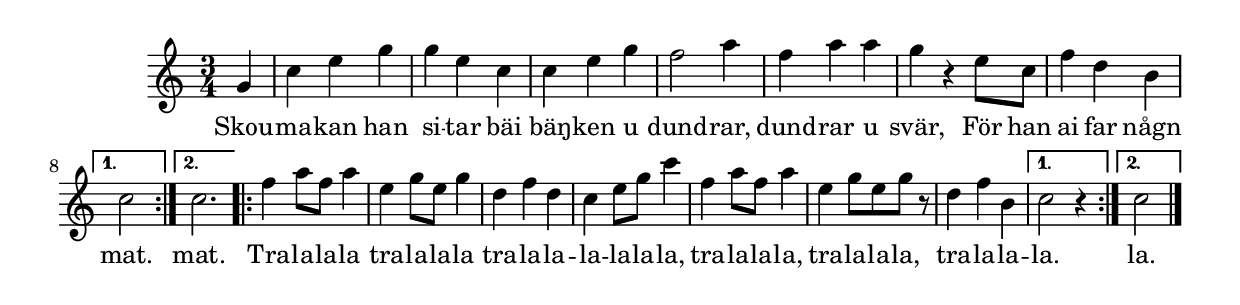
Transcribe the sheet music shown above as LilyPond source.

{
\time 3/4
\key c \major

\repeat volta 2 { 
 \partial 4
 g'4  | 
 c'' e'' g''  | 
 g'' e'' c''  | 
 c'' e'' g''  | 
 f''2 a''4  | 
  f'' a'' a''  | 
 g'' r e''8 c''  | 
 f''4 d'' b'  | 
  } 
\alternative { 
 {  
 \set Timing.measureLength = #(ly:make-moment 2/4)
 c''2
 } %( endrepeat )% 
 
 { % beginalt
 \set Timing.measureLength = #(ly:make-moment 3/4)
 c''2.   }} 
 
\repeat volta 2 { 
 f''4 a''8 f'' a''4  | 
 e'' g''8 e'' g''4  | 
 d'' f'' d''  | 
 c'' e''8 g'' c'''4  | 
  f'' a''8 f'' a''4  | 
 e'' g''8 e'' g'' r  | 
 d''4 f'' b'  | 
  } 
\alternative { 
 {  c''2 r4   |
 } %( endrepeat )% 
 
 { % beginalt
 c''2  }} 
 \bar "|."
  }
 \addlyrics {
     Skou -- ma -- kan han si -- tar bäi bäŋ -- ken u dund -- rar,
     dund -- rar u svär, För han ai far någn mat. mat.
     Tra -- la -- la -- la tra -- la -- la -- la tra -- la -- la -- la -- la -- la -- la,
     tra -- la -- la -- la, tra -- la -- la -- la, tra -- la -- la -- la. la.
}
